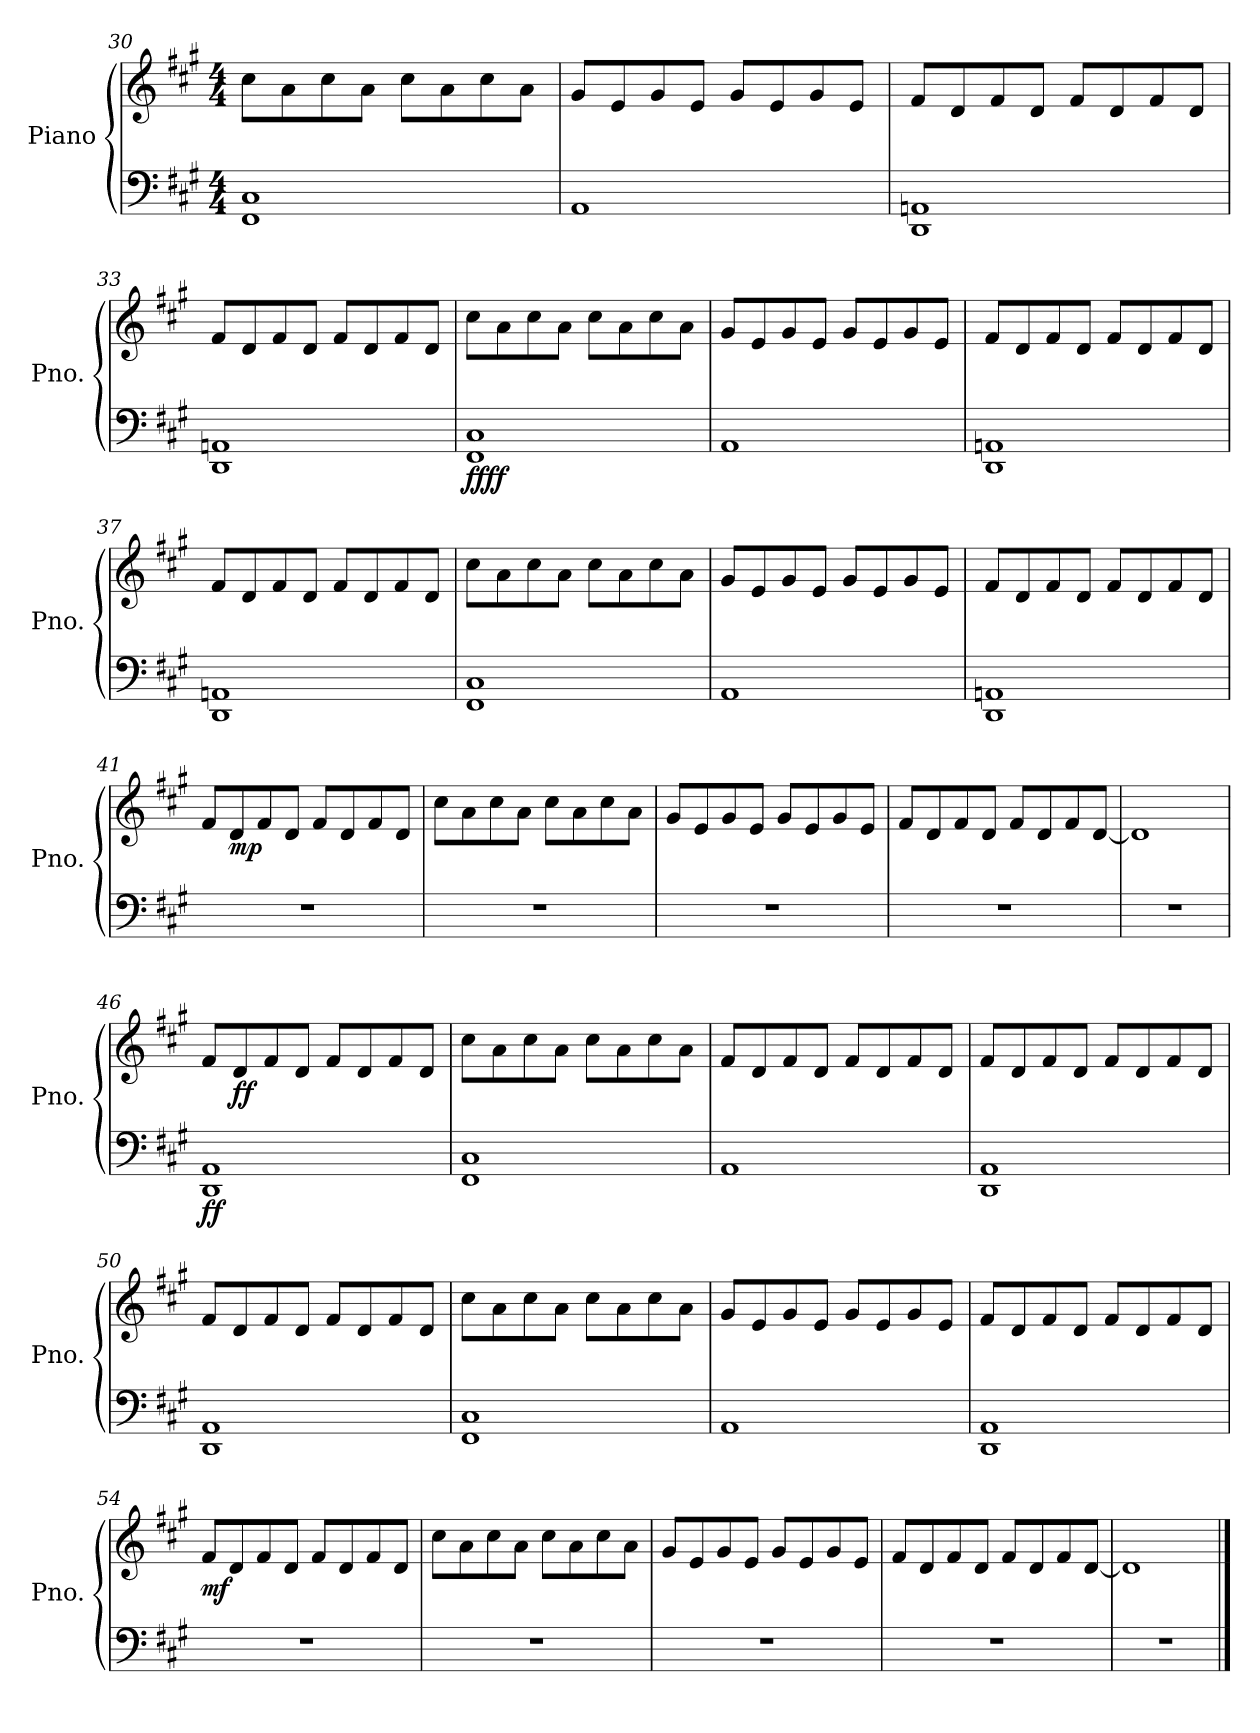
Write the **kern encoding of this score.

**kern	**kern	**dynam
*part1	*part1	*part1
*staff2	*staff1	*staff1/2
*I"Piano	*	*
*I'Pno.	*	*
*clefF4	*clefG2	*
*k[f#c#g#]	*k[f#c#g#]	*
*M4/4	*M4/4	*
=30	=30	=30
1FF# 1C#	8cc#\L	.
.	8a\	.
.	8cc#\	.
.	8a\J	.
.	8cc#\L	.
.	8a\	.
.	8cc#\	.
.	8a\J	.
!!LO:LB:g=z
=31	=31	=31
1AA	8g#/L	.
.	8e/	.
.	8g#/	.
.	8e/J	.
.	8g#/L	.
.	8e/	.
.	8g#/	.
.	8e/J	.
=32	=32	=32
1DD 1AAn	8f#/L	.
.	8d/	.
.	8f#/	.
.	8d/J	.
.	8f#/L	.
.	8d/	.
.	8f#/	.
.	8d/J	.
=33	=33	=33
1DD 1AAn	8f#/L	.
.	8d/	.
.	8f#/	.
.	8d/J	.
.	8f#/L	.
.	8d/	.
.	8f#/	.
.	8d/J	.
=34	=34	=34
!	!	!LO:DY:b=2
!	!	!LO:DY:n=1:b
1FF# 1C#	8cc#\L	ff ff
.	8a\	.
.	8cc#\	.
.	8a\J	.
.	8cc#\L	.
.	8a\	.
.	8cc#\	.
.	8a\J	.
=35	=35	=35
1AA	8g#/L	.
.	8e/	.
.	8g#/	.
.	8e/J	.
.	8g#/L	.
.	8e/	.
.	8g#/	.
.	8e/J	.
!!LO:LB:g=z
=36	=36	=36
1DD 1AAn	8f#/L	.
.	8d/	.
.	8f#/	.
.	8d/J	.
.	8f#/L	.
.	8d/	.
.	8f#/	.
.	8d/J	.
=37	=37	=37
1DD 1AAn	8f#/L	.
.	8d/	.
.	8f#/	.
.	8d/J	.
.	8f#/L	.
.	8d/	.
.	8f#/	.
.	8d/J	.
=38	=38	=38
1FF# 1C#	8cc#\L	.
.	8a\	.
.	8cc#\	.
.	8a\J	.
.	8cc#\L	.
.	8a\	.
.	8cc#\	.
.	8a\J	.
=39	=39	=39
1AA	8g#/L	.
.	8e/	.
.	8g#/	.
.	8e/J	.
.	8g#/L	.
.	8e/	.
.	8g#/	.
.	8e/J	.
=40	=40	=40
1DD 1AAn	8f#/L	.
.	8d/	.
.	8f#/	.
.	8d/J	.
.	8f#/L	.
.	8d/	.
.	8f#/	.
.	8d/J	.
!!LO:LB:g=z
=41	=41	=41
1r	8f#/L	.
!	!	!LO:DY:b
.	8d/	mp
.	8f#/	.
.	8d/J	.
.	8f#/L	.
.	8d/	.
.	8f#/	.
.	8d/J	.
=42	=42	=42
1r	8cc#\L	.
.	8a\	.
.	8cc#\	.
.	8a\J	.
.	8cc#\L	.
.	8a\	.
.	8cc#\	.
.	8a\J	.
=43	=43	=43
1r	8g#/L	.
.	8e/	.
.	8g#/	.
.	8e/J	.
.	8g#/L	.
.	8e/	.
.	8g#/	.
.	8e/J	.
=44	=44	=44
1r	8f#/L	.
.	8d/	.
.	8f#/	.
.	8d/J	.
.	8f#/L	.
.	8d/	.
.	8f#/	.
.	[8d/J	.
=45	=45	=45
1r	1d]	.
!!LO:LB:g=z
=46	=46	=46
!	!	!LO:DY:b=2
1DD 1AA	8f#/L	ff
!	!	!LO:DY:b
.	8d/	ff
.	8f#/	.
.	8d/J	.
.	8f#/L	.
.	8d/	.
.	8f#/	.
.	8d/J	.
=47	=47	=47
1FF# 1C#	8cc#\L	.
.	8a\	.
.	8cc#\	.
.	8a\J	.
.	8cc#\L	.
.	8a\	.
.	8cc#\	.
.	8a\J	.
=48	=48	=48
1AA	8f#/L	.
.	8d/	.
.	8f#/	.
.	8d/J	.
.	8f#/L	.
.	8d/	.
.	8f#/	.
.	8d/J	.
=49	=49	=49
1DD 1AA	8f#/L	.
.	8d/	.
.	8f#/	.
.	8d/J	.
.	8f#/L	.
.	8d/	.
.	8f#/	.
.	8d/J	.
=50	=50	=50
1DD 1AA	8f#/L	.
.	8d/	.
.	8f#/	.
.	8d/J	.
.	8f#/L	.
.	8d/	.
.	8f#/	.
.	8d/J	.
!!LO:LB:g=z
=51	=51	=51
1FF# 1C#	8cc#\L	.
.	8a\	.
.	8cc#\	.
.	8a\J	.
.	8cc#\L	.
.	8a\	.
.	8cc#\	.
.	8a\J	.
=52	=52	=52
1AA	8g#/L	.
.	8e/	.
.	8g#/	.
.	8e/J	.
.	8g#/L	.
.	8e/	.
.	8g#/	.
.	8e/J	.
=53	=53	=53
1DD 1AA	8f#/L	.
.	8d/	.
.	8f#/	.
.	8d/J	.
.	8f#/L	.
.	8d/	.
.	8f#/	.
.	8d/J	.
=54	=54	=54
!	!	!LO:DY:b
1r	8f#/L	mf
.	8d/	.
.	8f#/	.
.	8d/J	.
.	8f#/L	.
.	8d/	.
.	8f#/	.
.	8d/J	.
=55	=55	=55
1r	8cc#\L	.
.	8a\	.
.	8cc#\	.
.	8a\J	.
.	8cc#\L	.
.	8a\	.
.	8cc#\	.
.	8a\J	.
!!LO:PB:g=z
=56	=56	=56
1r	8g#/L	.
.	8e/	.
.	8g#/	.
.	8e/J	.
.	8g#/L	.
.	8e/	.
.	8g#/	.
.	8e/J	.
=57	=57	=57
1r	8f#/L	.
.	8d/	.
.	8f#/	.
.	8d/J	.
.	8f#/L	.
.	8d/	.
.	8f#/	.
.	[8d/J	.
=58	=58	=58
1r	1d]	.
==	==	==
*-	*-	*-
